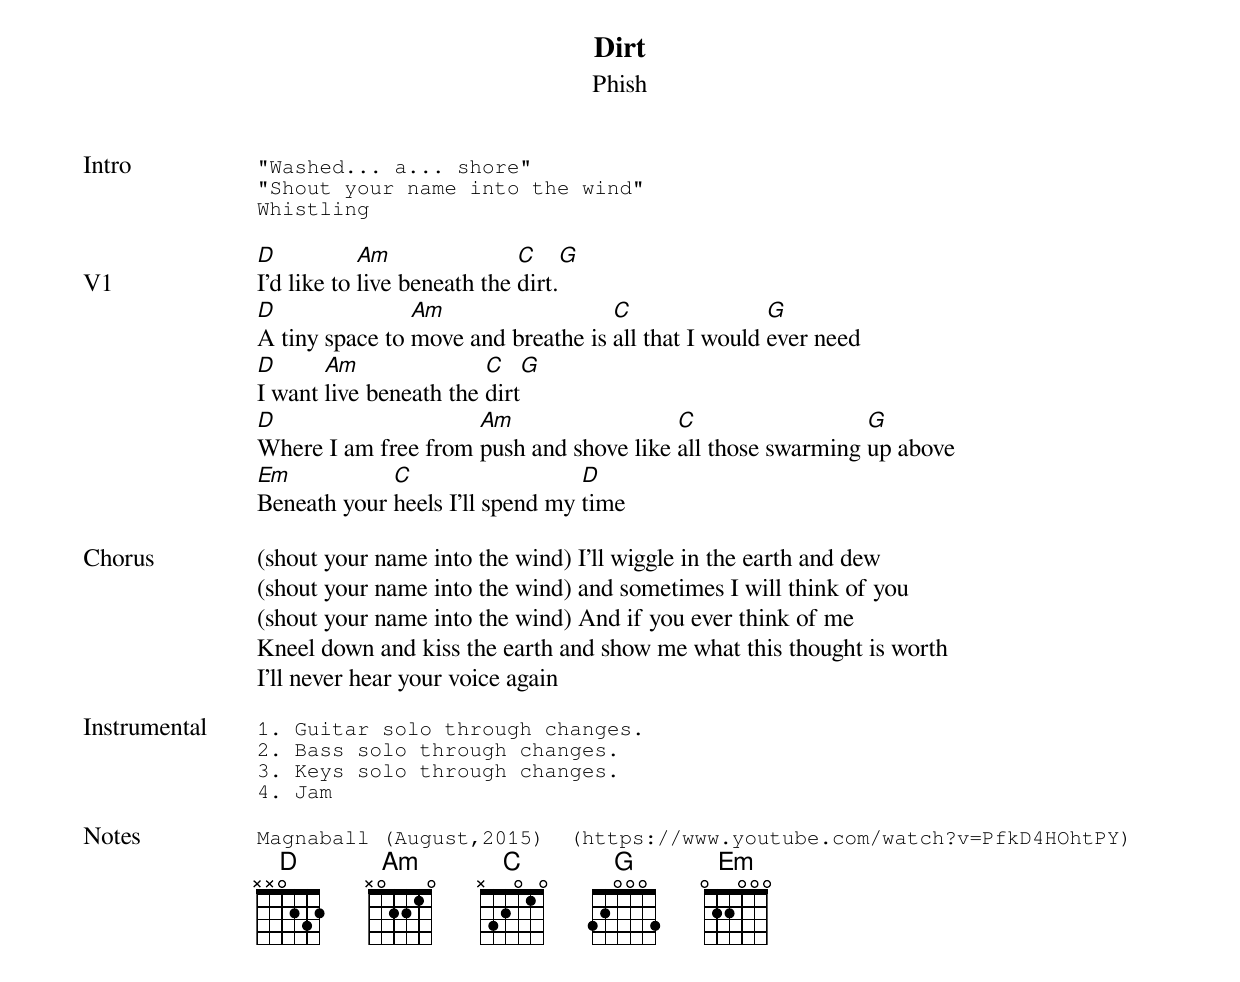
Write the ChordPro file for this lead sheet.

{t: Dirt}
{st: Phish}
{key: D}
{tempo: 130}

{sot: Intro}
"Washed... a... shore"
"Shout your name into the wind"
Whistling
{eot}

{sov: V1}
[D]I'd like to [Am]live beneath the [C]dirt.[G]
[D]A tiny space to [Am]move and breathe is [C]all that I would [G]ever need
[D]I want [Am]live beneath the [C]dirt[G]
[D]Where I am free from [Am]push and shove like [C]all those swarming [G]up above
[Em]Beneath your [C]heels I'll spend my [D]time
{eov}

{sov: Chorus}
(shout your name into the wind) I'll wiggle in the earth and dew
(shout your name into the wind) and sometimes I will think of you
(shout your name into the wind) And if you ever think of me
Kneel down and kiss the earth and show me what this thought is worth
I'll never hear your voice again
{eov}

{sot: <span>Instrumental    </span>}
1. Guitar solo through changes.
2. Bass solo through changes.
3. Keys solo through changes.
4. Jam
{eot}

{sot: Notes}
Magnaball (August,2015)  (https://www.youtube.com/watch?v=PfkD4HOhtPY)
{eot}
